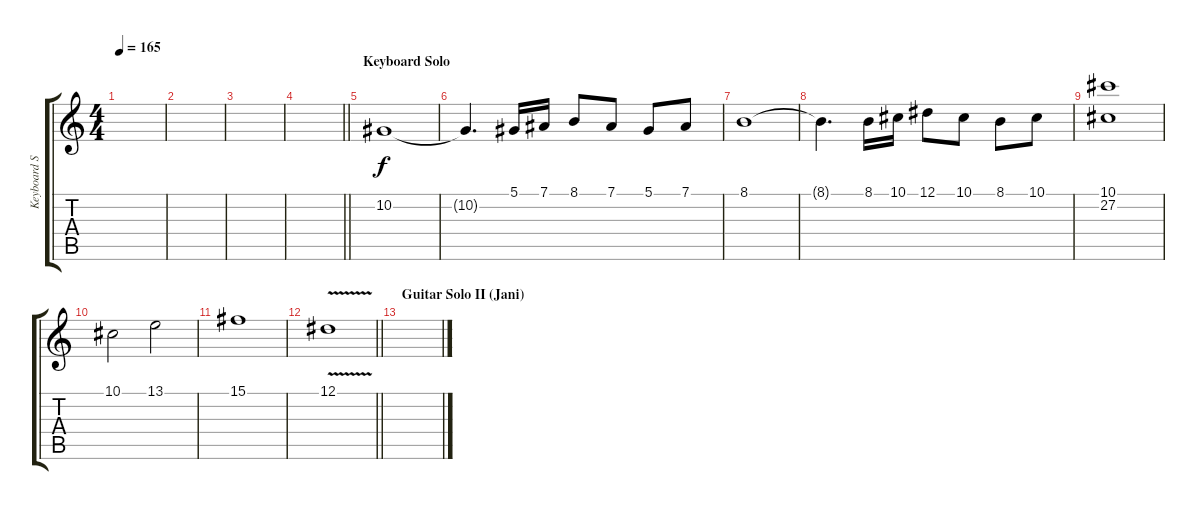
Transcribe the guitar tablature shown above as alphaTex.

\track ("Keyboard Solo" "Keyboard S") {instrument lead4chiff}
\staff {score tabs}
\tuning (Eb4 Bb3 Gb3 Db3 Ab2 Eb2) {hide}
\ts (4 4)
\tempo 165
\clef g2
\ks c
|
|
|
\barLineRight lightlight
|
\section ("" "Keyboard Solo")
10.2.1 |
10.2{t}.4{d} 5.1.16 7.1.16 8.1.8 7.1.8 5.1.8 7.1.8 |
8.1.1 |
8.1{t}.4{d} 8.1.16 10.1.16 12.1.8 10.1.8 8.1.8 10.1.8 |
(10.1 27.2).1 |
10.1.2 13.1.2 |
15.1.1 |
\barLineRight lightlight
12.1{v}.1 |
\section ("" "Guitar Solo II (Jani)")
